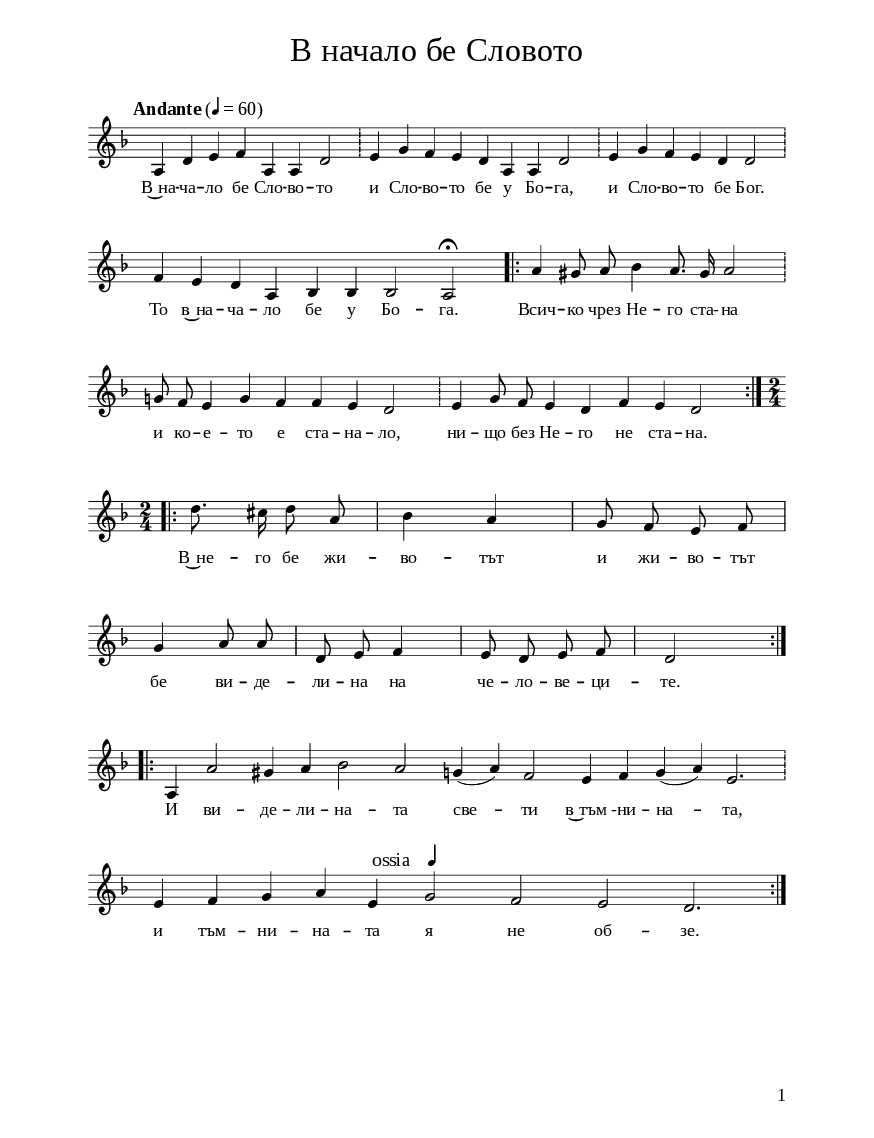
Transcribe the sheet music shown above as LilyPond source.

\version "2.24.3"

% include paper part and global functions
\include "include/globals.ily"

\bookpart {
  \label #'ref094
  \tocItem \markup "В начало бе Словото"
  \include "include/bookpart-paper.ily"
  \score {
    \include "include/score-layout.ily"


    \new Voice \absolute  {
      \clef treble
      \key d \minor
      \tempoFunc "Andante" 4 "60"
      \omit Score.TimeSignature
      \cadenzaOn % allows custom bar lines
      \autoBeamOff

      a4 d'4 e' f' a4 a d'2 \bar "!" e'4  g'4 f' e' d'

      a4 a d'2 \bar "!" e'4 g'4 f' e' d' d'2 \bar "!" \break   f'4 e' d' a bes bes  bes2 a \fermata \bar ".|:"

      a'4  gis'8 a' bes'4 a'8. gis'16 a'2 \bar "!" \break g'8 f'

      e'4 g' f' f' e' d'2 \bar "!"  e'4 g'8 f' e'4 d' f'4 e' d'2 \bar ":|.|:" \break

      \cadenzaOff
      \undo \omit Score.TimeSignature

      \time 2/4 d''8. cis''16 d''8 a' bes'4  a' g'8 f' e' f' \break g'4 a'8 a'

      d'8 e' f'4 e'8 d' e' f' d'2 \bar ":|.|:"  \break
      \cadenzaOn
      \undo \omit Score.TimeSignature

      a4 a'2 gis'4 a' bes'2 a'  g'4 ( a' ) f'2 e'4 f'  g'4 ( a' ) e'2. \bar "!" \break

      e'4  f'4 g'   a'   \tempo \markup {
        % make tempo note smaller
        \concat {
          \normal-text { " ossia    "  }
          \fontsize #-4 \general-align #Y #DOWN \note {4} #0.8
          \normal-text { "             "  }

        }
      }
      e' g'2  f'2 e' d'2. \bar ":|."
    }

    \addlyrics {
      В~на -- ча --
      ло бе Сло -- во -- то и Сло -- во -- то бе у
      Бо -- га, и Сло -- во -- то бе Бог. То в~на --
      ча -- ло бе у Бо -- га. Всич -- ко чрез Не --
      го "ста-" -- на и ко -- е -- то е ста -- на --
      ло, ни -- що без Не -- го не ста -- на. В~не --
      го бе жи -- во -- тът и жи -- во -- тът бе ви
      -- де -- ли -- на на че -- ло -- ве -- ци -- те.
      И ви -- де -- ли -- на -- та све -- ти в~тъм
      -- "-ни" -- на -- та, и тъм -- ни -- на -- та я не
      об -- зе. И зе.

    }

    \header {
      title = \titleFunc "В начало бе Словото" "V načalo be Slovoto"
    }

    \midi{}

  } % score

} % bookpart
